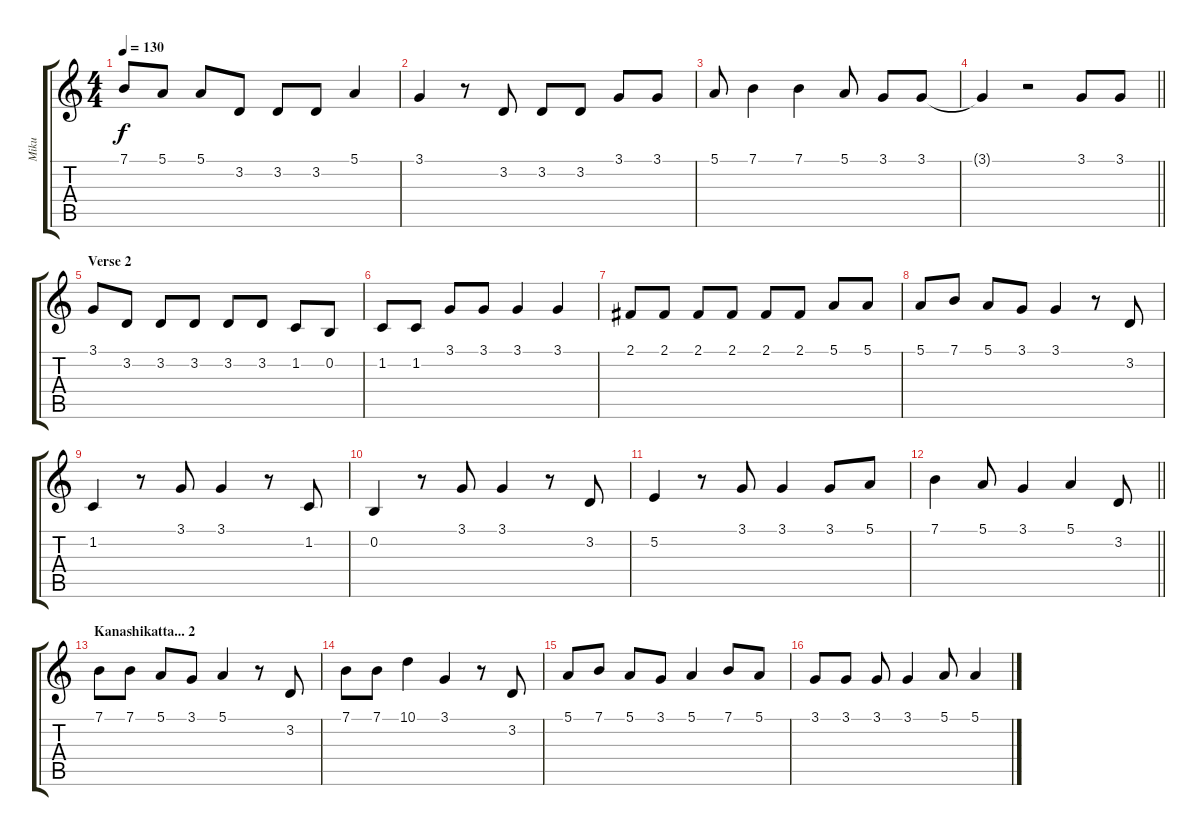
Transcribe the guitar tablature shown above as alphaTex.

\track ("Miku" "Miku") {instrument stringensemble1}
\staff {score tabs}
\tuning (E4 B3 G3 D3 A2 E2) {hide}
\ts (4 4)
\tempo 130
\clef g2
\ks c
7.1{t}.8{dy f} 5.1.8 5.1.8 3.2.8 3.2.8 3.2.8 5.1.4 |
3.1.4 r.8 3.2.8 3.2.8 3.2.8 3.1.8 3.1.8 |
5.1.8 7.1.4 7.1.4 5.1.8 3.1.8 3.1.8 |
\barLineRight lightlight
3.1{t}.4 r.2 3.1.8 3.1.8 |
\section ("" "Verse 2")
3.1.8 3.2.8 3.2.8 3.2.8 3.2.8 3.2.8 1.2.8 0.2.8 |
1.2.8 1.2.8 3.1.8 3.1.8 3.1.4 3.1.4 |
2.1.8 2.1.8 2.1.8 2.1.8 2.1.8 2.1.8 5.1.8 5.1.8 |
5.1.8 7.1.8 5.1.8 3.1.8 3.1.4 r.8 3.2.8 |
1.2.4 r.8 3.1.8 3.1.4 r.8 1.2.8 |
0.2.4 r.8 3.1.8 3.1.4 r.8 3.2.8 |
5.2.4 r.8 3.1.8 3.1.4 3.1.8 5.1.8 |
\barLineRight lightlight
7.1.4 5.1.8 3.1.4 5.1.4 3.2.8 |
\section ("" "Kanashikatta... 2")
7.1.8 7.1.8 5.1.8 3.1.8 5.1.4 r.8 3.2.8 |
7.1.8 7.1.8 10.1.4 3.1.4 r.8 3.2.8 |
5.1.8 7.1.8 5.1.8 3.1.8 5.1.4 7.1.8 5.1.8 |
3.1.8 3.1.8 3.1.8 3.1.4 5.1.8 5.1.4
